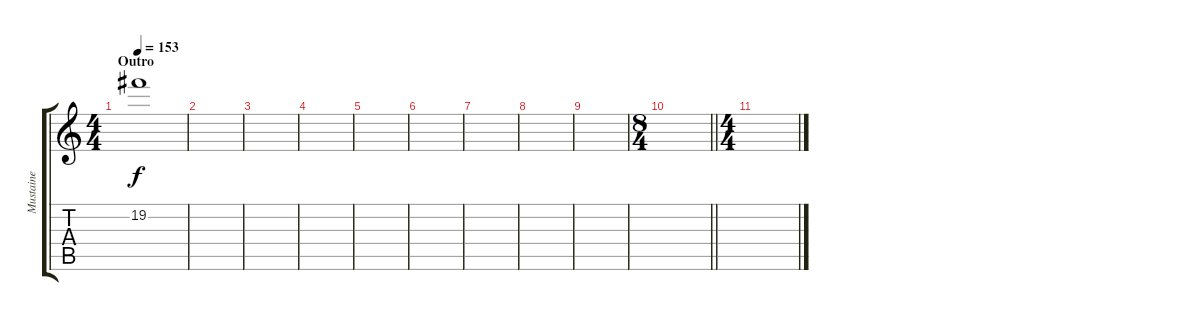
\track ("Mustaine " "Mustaine ") {instrument distortionguitar}
\staff {score tabs}
\tuning (E4 B3 G3 D3 A2 E2) {hide}
\ts (4 4)
\section ("" "Outro")
\tempo 153
\clef g2
\ks c
19.2{t}.1{dy f} |
|
|
|
|
|
|
|
|
\ts (8 4)
\barLineRight lightlight
|
\ts (4 4)
